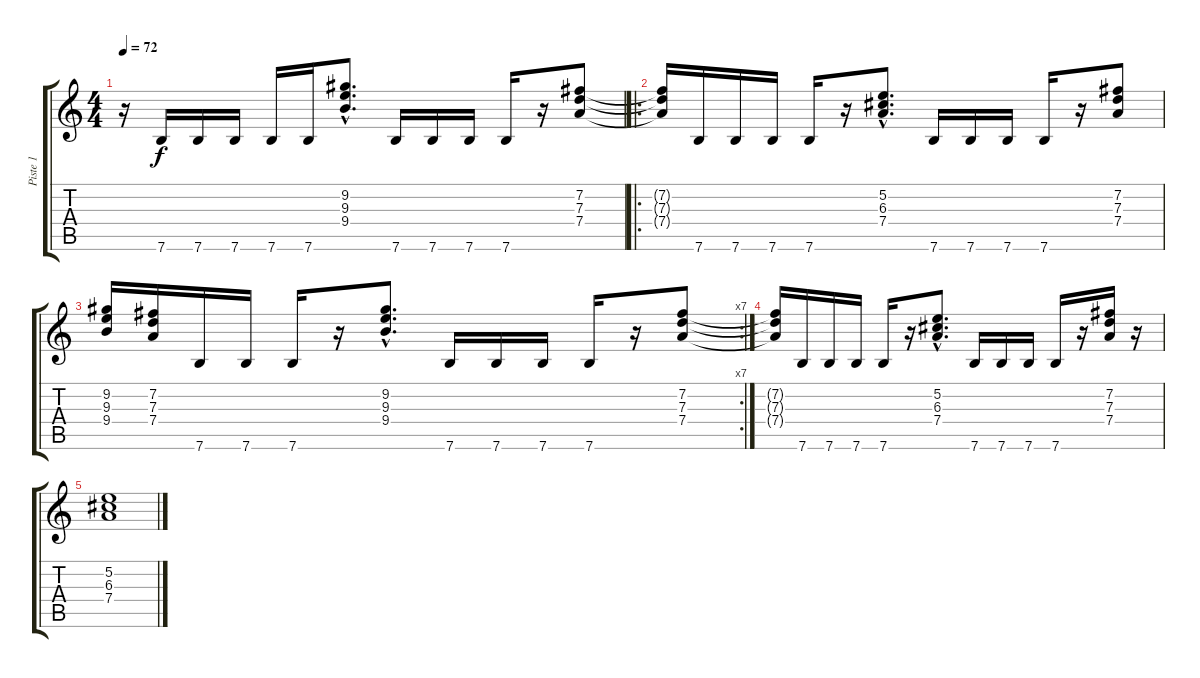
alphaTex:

\track ("Piste 1" "Piste 1") {instrument acousticguitarnylon}
\staff {score tabs}
\tuning (E4 B3 G3 D3 A2 E2) {hide}
\ts (4 4)
\tempo 72
\clef g2
\ks c
r.16{dy f} 7.6.16 7.6.16 7.6.16 7.6.16 7.6.16 (9.2{hac} 9.3{hac} 9.4{hac}).8{d} 7.6.16 7.6.16 7.6.16 7.6.16 r.16 (7.2 7.3 7.4).8 |
\ro
(7.2{t} 7.3{t} 7.4{t}).16 7.6.16 7.6.16 7.6.16 7.6.16 r.16 (5.2{hac} 6.3{hac} 7.4{hac}).8{d} 7.6.16 7.6.16 7.6.16 7.6.16 r.16 (7.2 7.3 7.4).8 |
\rc 7
(9.2 9.3 9.4).16 (7.2 7.3 7.4).16 7.6.16 7.6.16 7.6.16 r.16 (9.2{hac} 9.3{hac} 9.4{hac}).8{d} 7.6.16 7.6.16 7.6.16 7.6.16 r.16 (7.2 7.3 7.4).8 |
(7.2{t} 7.3{t} 7.4{t}).16 7.6.16 7.6.16 7.6.16 7.6.16 r.16 (5.2{hac} 6.3{hac} 7.4{hac}).8{d} 7.6.16 7.6.16 7.6.16 7.6.16 r.16 (7.2 7.3 7.4).16 r.16 |
(5.2 6.3 7.4).1
